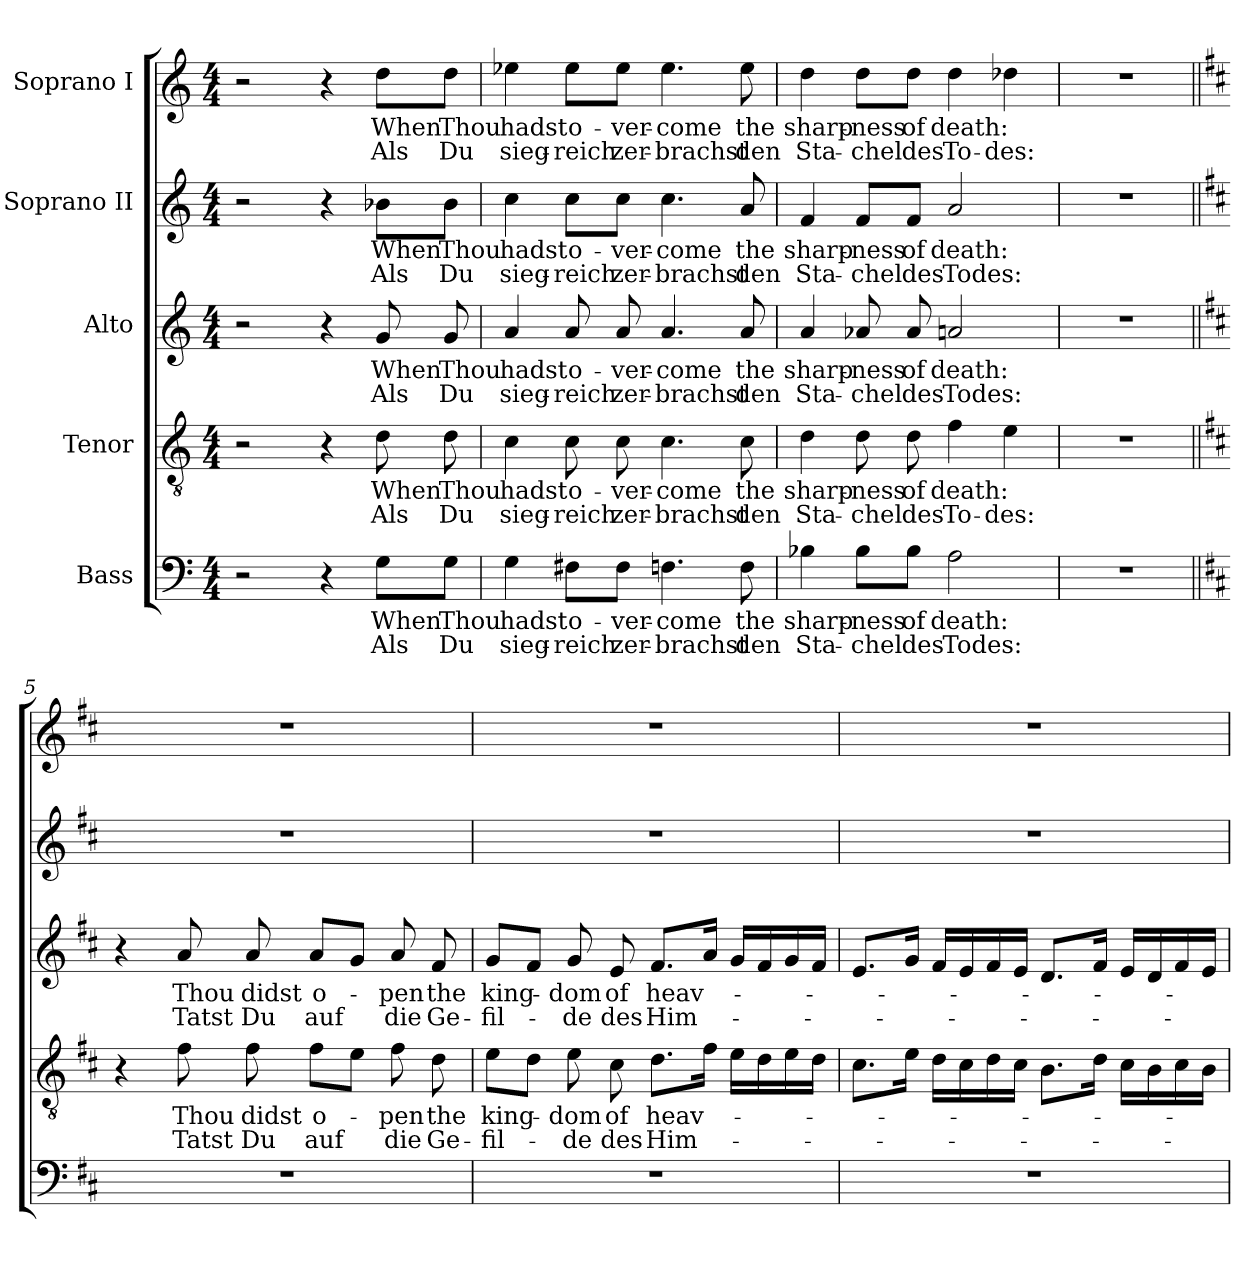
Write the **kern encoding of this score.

**kern	**text	**text	**kern	**text	**text	**kern	**text	**text	**kern	**text	**text	**kern	**text	**text
*part5	*part5	*part5	*part4	*part4	*part4	*part3	*part3	*part3	*part2	*part2	*part2	*part1	*part1	*part1
*staff5	*staff5	*staff5	*staff4	*staff4	*staff4	*staff3	*staff3	*staff3	*staff2	*staff2	*staff2	*staff1	*staff1	*staff1
*I"Bass	*	*	*I"Tenor	*	*	*I"Alto	*	*	*I"Soprano II	*	*	*I"Soprano I	*	*
*clefF4	*	*	*clefGv2	*	*	*clefG2	*	*	*clefG2	*	*	*clefG2	*	*
*k[]	*	*	*k[]	*	*	*k[]	*	*	*k[]	*	*	*k[]	*	*
*M4/4	*	*	*M4/4	*	*	*M4/4	*	*	*M4/4	*	*	*M4/4	*	*
*MM100	*	*	*MM100	*	*	*MM100	*	*	*MM100	*	*	*MM100	*	*
=1	=1	=1	=1	=1	=1	=1	=1	=1	=1	=1	=1	=1	=1	=1
2r	.	.	2r	.	.	2r	.	.	2r	.	.	2r	.	.
4r	.	.	4r	.	.	4r	.	.	4r	.	.	4r	.	.
!	!LO:LY:b	!LO:LY:b	!	!LO:LY:b	!LO:LY:b	!	!LO:LY:b	!LO:LY:b	!	!LO:LY:b	!LO:LY:b	!	!LO:LY:b	!LO:LY:b
8G\L	When	Als	8d\	When	Als	8g/	When	Als	8b-X\L	When	Als	8dd\L	When	Als
!	!LO:LY:b	!LO:LY:b	!	!LO:LY:b	!LO:LY:b	!	!LO:LY:b	!LO:LY:b	!	!LO:LY:b	!LO:LY:b	!	!LO:LY:b	!LO:LY:b
8G\J	Thou	Du	8d\	Thou	Du	8g/	Thou	Du	8b-\J	Thou	Du	8dd\J	Thou	Du
=2	=2	=2	=2	=2	=2	=2	=2	=2	=2	=2	=2	=2	=2	=2
!	!LO:LY:b	!LO:LY:b	!	!LO:LY:b	!LO:LY:b	!	!LO:LY:b	!LO:LY:b	!	!LO:LY:b	!LO:LY:b	!	!LO:LY:b	!LO:LY:b
4G\	hadst	sieg-	4c\	hadst	sieg-	4a/	hadst	sieg-	4cc\	hadst	sieg-	4ee-X\	hadst	sieg-
!	!LO:LY:b	!LO:LY:b	!	!LO:LY:b	!LO:LY:b	!	!LO:LY:b	!LO:LY:b	!	!LO:LY:b	!LO:LY:b	!	!LO:LY:b	!LO:LY:b
8F#X\L	o-	-reich	8c\	o-	-reich	8a/	o-	-reich	8cc\L	o-	-reich	8ee-\L	o-	-reich
!	!LO:LY:b	!LO:LY:b	!	!LO:LY:b	!LO:LY:b	!	!LO:LY:b	!LO:LY:b	!	!LO:LY:b	!LO:LY:b	!	!LO:LY:b	!LO:LY:b
8F#\J	-ver-	zer-	8c\	-ver-	zer-	8a/	-ver-	zer-	8cc\J	-ver-	zer-	8ee-\J	-ver-	zer-
!	!LO:LY:b	!LO:LY:b	!	!LO:LY:b	!LO:LY:b	!	!LO:LY:b	!LO:LY:b	!	!LO:LY:b	!LO:LY:b	!	!LO:LY:b	!LO:LY:b
4.Fn\	-come	-brachst	4.c\	-come	-brachst	4.a/	-come	-brachst	4.cc\	-come	-brachst	4.ee-\	-come	-brachst
!	!LO:LY:b	!LO:LY:b	!	!LO:LY:b	!LO:LY:b	!	!LO:LY:b	!LO:LY:b	!	!LO:LY:b	!LO:LY:b	!	!LO:LY:b	!LO:LY:b
8F\	the	den	8c\	the	den	8a/	the	den	8a/	the	den	8ee-\	the	den
!!LO:PB:g=z
=3	=3	=3	=3	=3	=3	=3	=3	=3	=3	=3	=3	=3	=3	=3
!	!LO:LY:b	!LO:LY:b	!	!LO:LY:b	!LO:LY:b	!	!LO:LY:b	!LO:LY:b	!	!LO:LY:b	!LO:LY:b	!	!LO:LY:b	!LO:LY:b
4B-X\	sharp-	Sta-	4d\	sharp-	Sta-	4a/	sharp-	Sta-	4f/	sharp-	Sta-	4dd\	sharp-	Sta-
!	!LO:LY:b	!LO:LY:b	!	!LO:LY:b	!LO:LY:b	!	!LO:LY:b	!LO:LY:b	!	!LO:LY:b	!LO:LY:b	!	!LO:LY:b	!LO:LY:b
8B-\L	-ness	-chel	8d\	-ness	-chel	8a-X/	-ness	-chel	8f/L	-ness	-chel	8dd\L	-ness	-chel
!	!LO:LY:b	!LO:LY:b	!	!LO:LY:b	!LO:LY:b	!	!LO:LY:b	!LO:LY:b	!	!LO:LY:b	!LO:LY:b	!	!LO:LY:b	!LO:LY:b
8B-\J	of	des	8d\	of	des	8a-/	of	des	8f/J	of	des	8dd\J	of	des
!	!LO:LY:b	!LO:LY:b	!	!LO:LY:b	!LO:LY:b	!	!LO:LY:b	!LO:LY:b	!	!LO:LY:b	!LO:LY:b	!	!LO:LY:b	!LO:LY:b
2A\	death:	Todes:	4f\	death:	To-	2an/	death:	Todes:	2a/	death:	Todes:-	4dd\	death:	To-
!	!	!	!	!	!LO:LY:b	!	!	!	!	!	!	!	!	!LO:LY:b
.	.	.	4e\	.	-des:	.	.	.	.	.	.	4dd-X\	.	-des:
!!LO:PB:g=z
=4	=4	=4	=4	=4	=4	=4	=4	=4	=4	=4	=4	=4	=4	=4
1r	.	.	1r	.	.	1r	.	.	1r	.	.	1r	.	.
=5||	=5||	=5||	=5||	=5||	=5||	=5||	=5||	=5||	=5||	=5||	=5||	=5||	=5||	=5||
*k[f#c#]	*	*	*k[f#c#]	*	*	*k[f#c#]	*	*	*k[f#c#]	*	*	*k[f#c#]	*	*
*D:	*	*	*D:	*	*	*D:	*	*	*D:	*	*	*D:	*	*
1r	.	.	4r	.	.	4r	.	.	1r	.	.	1r	.	.
!	!	!	!	!LO:LY:b	!LO:LY:b	!	!LO:LY:b	!LO:LY:b	!	!	!	!	!	!
.	.	.	8f#\	Thou	Tatst	8a/	Thou	Tatst	.	.	.	.	.	.
!	!	!	!	!LO:LY:b	!LO:LY:b	!	!LO:LY:b	!LO:LY:b	!	!	!	!	!	!
.	.	.	8f#\	didst	Du	8a/	didst	Du	.	.	.	.	.	.
!	!	!	!	!LO:LY:b	!LO:LY:b	!	!LO:LY:b	!LO:LY:b	!	!	!	!	!	!
.	.	.	8f#\L	o-	auf	8a/L	o-	auf	.	.	.	.	.	.
.	.	.	8e\J	.	.	8g/J	.	.	.	.	.	.	.	.
!	!	!	!	!LO:LY:b	!LO:LY:b	!	!LO:LY:b	!LO:LY:b	!	!	!	!	!	!
.	.	.	8f#\	-pen	die	8a/	-pen	die	.	.	.	.	.	.
!	!	!	!	!LO:LY:b	!LO:LY:b	!	!LO:LY:b	!LO:LY:b	!	!	!	!	!	!
.	.	.	8d\	the	Ge-	8f#/	the	Ge-	.	.	.	.	.	.
=6	=6	=6	=6	=6	=6	=6	=6	=6	=6	=6	=6	=6	=6	=6
!	!	!	!	!LO:LY:b	!LO:LY:b	!	!LO:LY:b	!LO:LY:b	!	!	!	!	!	!
1r	.	.	8e\L	king-	-fil-	8g/L	king-	-fil-	1r	.	.	1r	.	.
.	.	.	8d\J	.	.	8f#/J	.	.	.	.	.	.	.	.
!	!	!	!	!LO:LY:b	!LO:LY:b	!	!LO:LY:b	!LO:LY:b	!	!	!	!	!	!
.	.	.	8e\	-dom	-de	8g/	-dom	-de	.	.	.	.	.	.
!	!	!	!	!LO:LY:b	!LO:LY:b	!	!LO:LY:b	!LO:LY:b	!	!	!	!	!	!
.	.	.	8c#\	of	des	8e/	of	des	.	.	.	.	.	.
!	!	!	!	!LO:LY:b	!LO:LY:b	!	!LO:LY:b	!LO:LY:b	!	!	!	!	!	!
.	.	.	8.d\L	heav-	Him-	8.f#/L	heav-	Him-	.	.	.	.	.	.
.	.	.	16f#\Jk	.	.	16a/Jk	.	.	.	.	.	.	.	.
.	.	.	16e\LL	.	.	16g/LL	.	.	.	.	.	.	.	.
.	.	.	16d\	.	.	16f#/	.	.	.	.	.	.	.	.
.	.	.	16e\	.	.	16g/	.	.	.	.	.	.	.	.
.	.	.	16d\JJ	.	.	16f#/JJ	.	.	.	.	.	.	.	.
!!LO:LB:g=z
=7	=7	=7	=7	=7	=7	=7	=7	=7	=7	=7	=7	=7	=7	=7
1r	.	.	8.c#\L	.	.	8.e/L	.	.	1r	.	.	1r	.	.
.	.	.	16e\Jk	.	.	16g/Jk	.	.	.	.	.	.	.	.
.	.	.	16d\LL	.	.	16f#/LL	.	.	.	.	.	.	.	.
.	.	.	16c#\	.	.	16e/	.	.	.	.	.	.	.	.
.	.	.	16d\	.	.	16f#/	.	.	.	.	.	.	.	.
.	.	.	16c#\JJ	.	.	16e/JJ	.	.	.	.	.	.	.	.
.	.	.	8.B\L	.	.	8.d/L	.	.	.	.	.	.	.	.
.	.	.	16d\Jk	.	.	16f#/Jk	.	.	.	.	.	.	.	.
.	.	.	16c#\LL	.	.	16e/LL	.	.	.	.	.	.	.	.
.	.	.	16B\	.	.	16d/	.	.	.	.	.	.	.	.
.	.	.	16c#\	.	.	16f#/	.	.	.	.	.	.	.	.
.	.	.	16B\JJ	.	.	16e/JJ	.	.	.	.	.	.	.	.
=	=	=	=	=	=	=	=	=	=	=	=	=	=	=
*-	*-	*-	*-	*-	*-	*-	*-	*-	*-	*-	*-	*-	*-	*-
